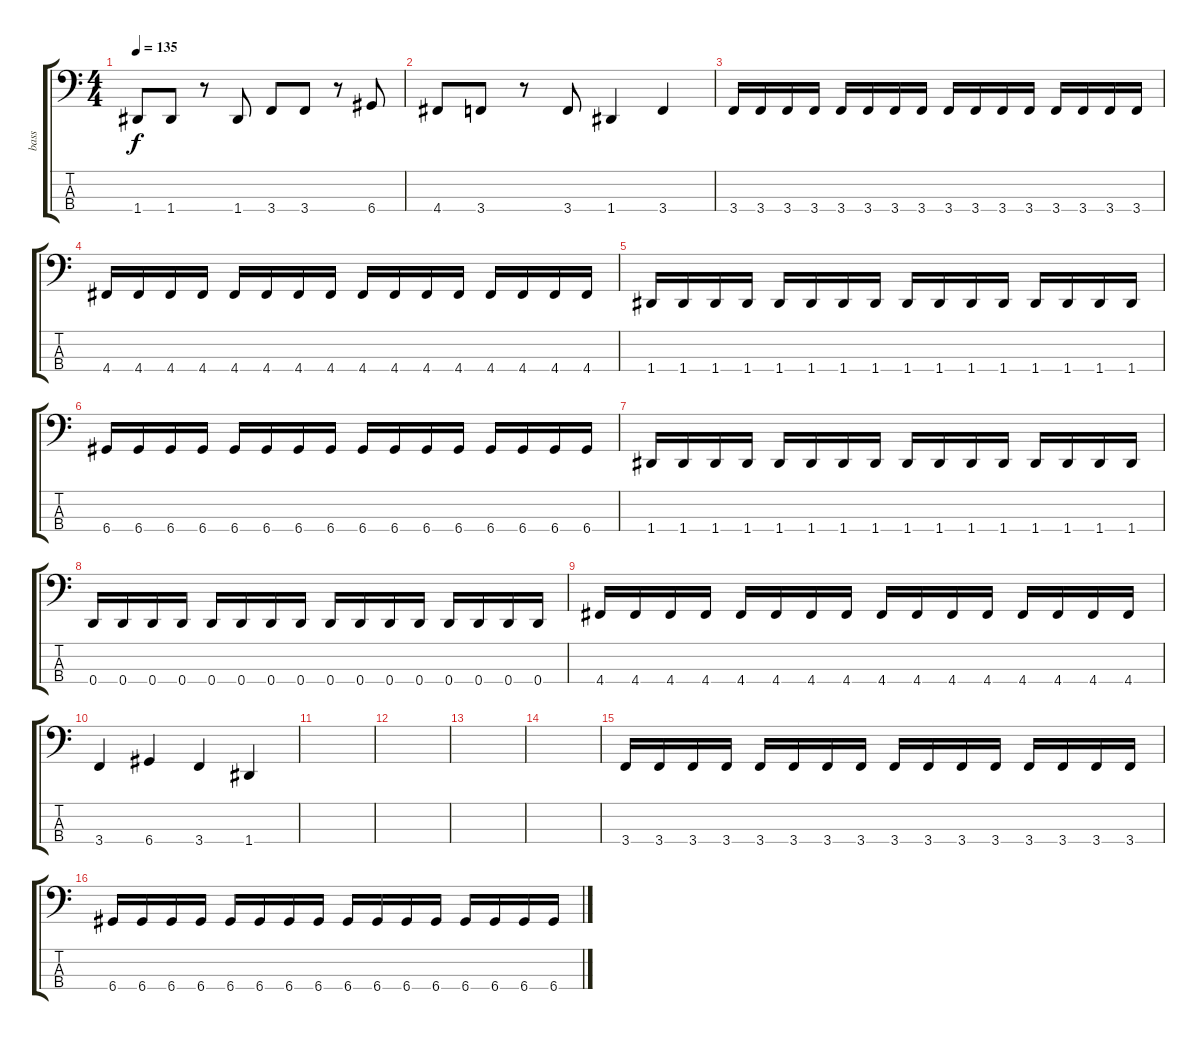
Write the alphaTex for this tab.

\track ("bass" "bass") {instrument electricbasspick}
\staff {score tabs}
\tuning (G2 D2 A1 D1) {hide}
\ts (4 4)
\tempo 135
\clef f4
\ks c
1.4.8{dy f} 1.4.8 r.8 1.4.8 3.4.8 3.4.8 r.8 6.4.8 |
4.4.8 3.4.8 r.8 3.4.8 1.4.4 3.4.4 |
3.4.16 3.4.16 3.4.16 3.4.16 3.4.16 3.4.16 3.4.16 3.4.16 3.4.16 3.4.16 3.4.16 3.4.16 3.4.16 3.4.16 3.4.16 3.4.16 |
4.4.16 4.4.16 4.4.16 4.4.16 4.4.16 4.4.16 4.4.16 4.4.16 4.4.16 4.4.16 4.4.16 4.4.16 4.4.16 4.4.16 4.4.16 4.4.16 |
1.4.16 1.4.16 1.4.16 1.4.16 1.4.16 1.4.16 1.4.16 1.4.16 1.4.16 1.4.16 1.4.16 1.4.16 1.4.16 1.4.16 1.4.16 1.4.16 |
6.4.16 6.4.16 6.4.16 6.4.16 6.4.16 6.4.16 6.4.16 6.4.16 6.4.16 6.4.16 6.4.16 6.4.16 6.4.16 6.4.16 6.4.16 6.4.16 |
1.4.16 1.4.16 1.4.16 1.4.16 1.4.16 1.4.16 1.4.16 1.4.16 1.4.16 1.4.16 1.4.16 1.4.16 1.4.16 1.4.16 1.4.16 1.4.16 |
0.4.16 0.4.16 0.4.16 0.4.16 0.4.16 0.4.16 0.4.16 0.4.16 0.4.16 0.4.16 0.4.16 0.4.16 0.4.16 0.4.16 0.4.16 0.4.16 |
4.4.16 4.4.16 4.4.16 4.4.16 4.4.16 4.4.16 4.4.16 4.4.16 4.4.16 4.4.16 4.4.16 4.4.16 4.4.16 4.4.16 4.4.16 4.4.16 |
3.4.4 6.4.4 3.4.4 1.4.4 |
|
|
|
|
3.4.16 3.4.16 3.4.16 3.4.16 3.4.16 3.4.16 3.4.16 3.4.16 3.4.16 3.4.16 3.4.16 3.4.16 3.4.16 3.4.16 3.4.16 3.4.16 |
6.4.16 6.4.16 6.4.16 6.4.16 6.4.16 6.4.16 6.4.16 6.4.16 6.4.16 6.4.16 6.4.16 6.4.16 6.4.16 6.4.16 6.4.16 6.4.16
